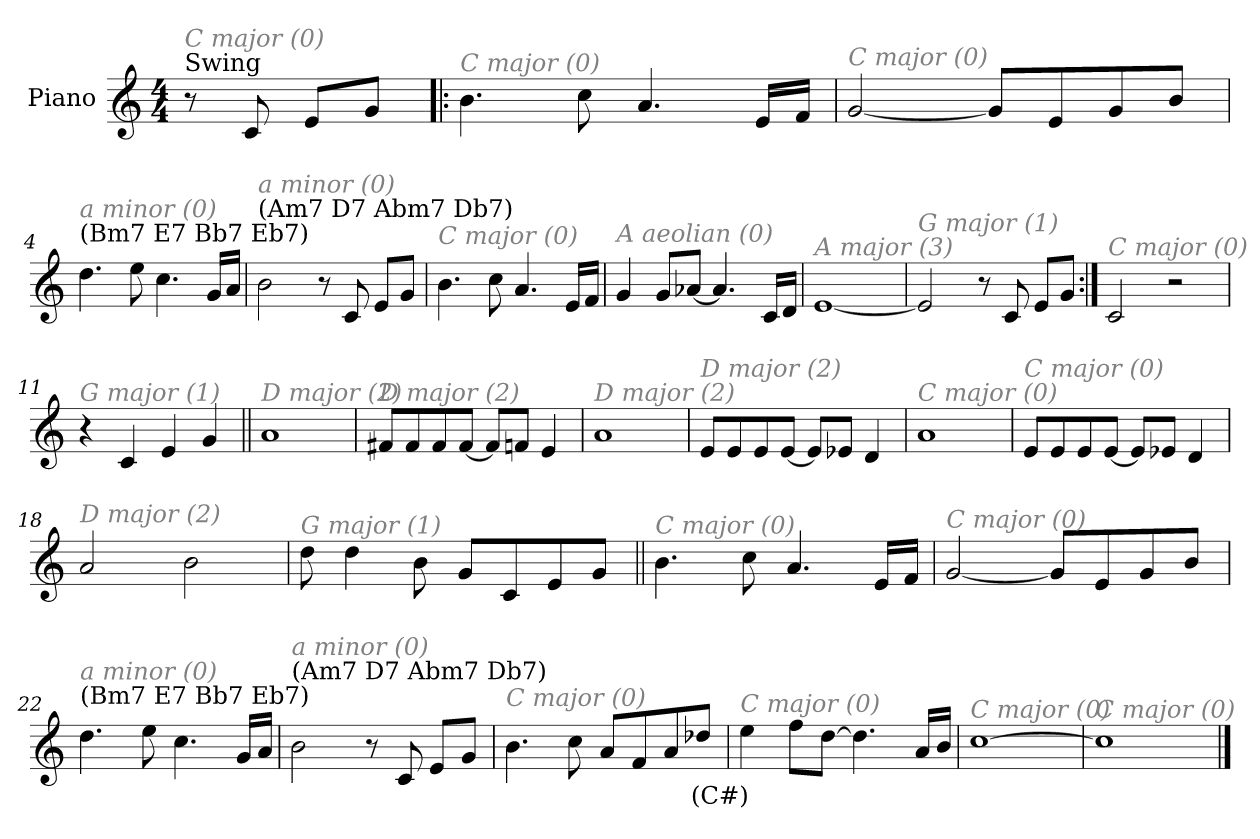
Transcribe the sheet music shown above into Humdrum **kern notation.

**kern	**text
*part1	*part1
*staff1	*staff1
*I"Piano	*
*I'Pno.	*
*clefG2	*
*k[]	*
*M4/4	*
*MM92	*
=1	=1
!LO:TX:a:t=Swing	!
!LO:TX:i:color=#808080:t=C major (0)	!
8r	.
8c/	.
8e/L	.
8g/J	.
=2!|:	=2!|:
!LO:TX:i:color=#808080:t=C major (0)	!
4.b\	.
8cc\	.
4.a/	.
16e/LL	.
16f/JJ	.
=3	=3
!LO:TX:i:color=#808080:t=C major (0)	!
[2g/	.
8g/L]	.
8e/	.
8g/	.
8b/J	.
=4	=4
!LO:TX:a:t=(Bm7  E7   Bb7    Eb7)	!
!LO:TX:i:color=#808080:t=a minor (0)	!
4.dd\	.
8ee\	.
4.cc\	.
16g/LL	.
16a/JJ	.
!!LO:LB:g=z
=5	=5
!LO:TX:a:t=(Am7 D7 Abm7 Db7)	!
!LO:TX:i:color=#808080:t=a minor (0)	!
2b\	.
8r	.
8c/	.
8e/L	.
8g/J	.
=6	=6
!LO:TX:i:color=#808080:t=C major (0)	!
4.b\	.
8cc\	.
4.a/	.
16e/LL	.
16f/JJ	.
=7	=7
!LO:TX:i:color=#808080:t=A aeolian (0)	!
4g/	.
8g/L	.
[8a-X/J	.
4.a-/]	.
16c/LL	.
16d/JJ	.
!!LO:LB:g=z
=8	=8
!LO:TX:i:color=#808080:t=A major (3)	!
[1e	.
=9	=9
!LO:TX:i:color=#808080:t=G major (1)	!
2e/]	.
8r	.
8c/	.
8e/L	.
8g/J	.
=10:|!	=10:|!
!LO:TX:i:color=#808080:t=C major (0)	!
2c/	.
2r	.
=11	=11
!LO:TX:i:color=#808080:t=G major (1)	!
4r	.
4c/	.
4e/	.
4g/	.
!!LO:LB:g=z
=12||	=12||
!LO:TX:i:color=#808080:t=D major (2)	!
1a	.
=13	=13
!LO:TX:i:color=#808080:t=D major (2)	!
8f#X/L	.
8f#/	.
8f#/	.
[8f#/J	.
8f#/L]	.
8fn/J	.
4e/	.
=14	=14
!LO:TX:i:color=#808080:t=D major (2)	!
1a	.
=15	=15
!LO:TX:i:color=#808080:t=D major (2)	!
8e/L	.
8e/	.
8e/	.
[8e/J	.
8e/L]	.
8e-X/J	.
4d/	.
!!LO:LB:g=z
=16	=16
!LO:TX:i:color=#808080:t=C major (0)	!
1a	.
=17	=17
!LO:TX:i:color=#808080:t=C major (0)	!
8e/L	.
8e/	.
8e/	.
[8e/J	.
8e/L]	.
8e-X/J	.
4d/	.
=18	=18
!LO:TX:i:color=#808080:t=D major (2)	!
2a/	.
2b\	.
=19	=19
!LO:TX:i:color=#808080:t=G major (1)	!
8dd\	.
4dd\	.
8b\	.
8g/L	.
8c/	.
8e/	.
8g/J	.
!!LO:LB:g=z
=20||	=20||
!LO:TX:i:color=#808080:t=C major (0)	!
4.b\	.
8cc\	.
4.a/	.
16e/LL	.
16f/JJ	.
=21	=21
!LO:TX:i:color=#808080:t=C major (0)	!
[2g/	.
8g/L]	.
8e/	.
8g/	.
8b/J	.
=22	=22
!LO:TX:a:t=(Bm7  E7   Bb7    Eb7)	!
!LO:TX:i:color=#808080:t=a minor (0)	!
4.dd\	.
8ee\	.
4.cc\	.
16g/LL	.
16a/JJ	.
=23	=23
!LO:TX:a:t=(Am7 D7 Abm7 Db7)	!
!LO:TX:i:color=#808080:t=a minor (0)	!
2b\	.
8r	.
8c/	.
8e/L	.
8g/J	.
!!LO:LB:g=z
=24	=24
!LO:TX:i:color=#808080:t=C major (0)	!
4.b\	.
8cc\	.
8a/L	.
8f/	.
8a/	.
8dd-Xi/J	(C#)
=25	=25
!LO:TX:i:color=#808080:t=C major (0)	!
4ee\	.
8ff\L	.
[8dd\J	.
4.dd\]	.
16a/LL	.
16b/JJ	.
=26	=26
!LO:TX:i:color=#808080:t=C major (0)	!
[1cc	.
=27	=27
!LO:TX:i:color=#808080:t=C major (0)	!
1cc]	.
==	==
*-	*-
